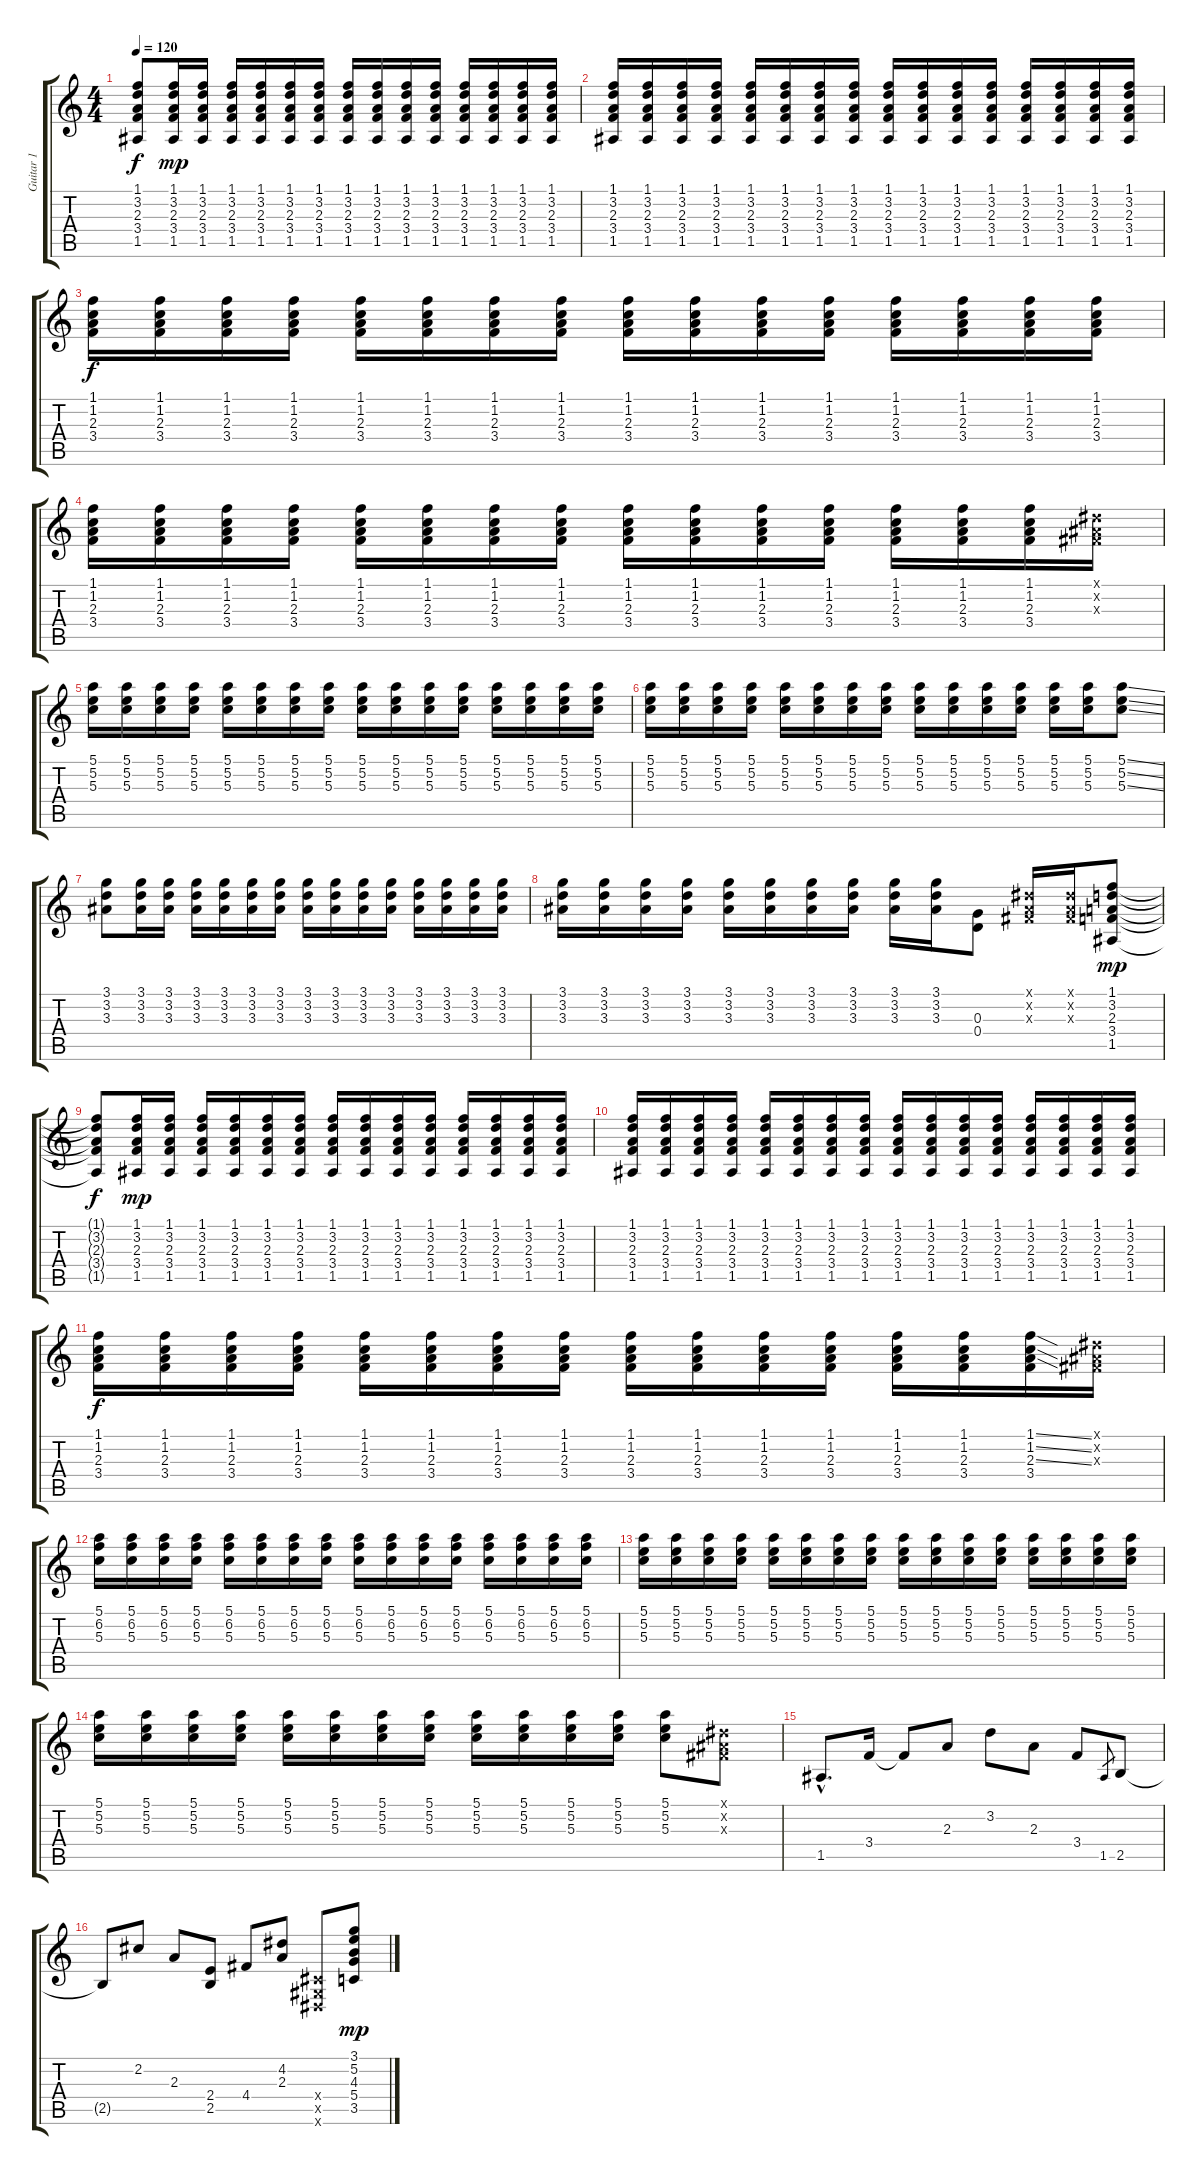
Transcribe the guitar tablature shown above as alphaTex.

\track ("Guitar 1" "Guitar 1") {instrument overdrivenguitar}
\staff {score tabs}
\tuning (E4 B3 G3 D3 A2 E2) {hide}
\ts (4 4)
\tempo 120
\clef g2
\ks c
(1.1{t} 3.2{t} 2.3{t} 3.4{t} 1.5{t}).8{dy f} (1.1 3.2 2.3 3.4 1.5).16{dy mp} (1.1 3.2 2.3 3.4 1.5).16 (1.1 3.2 2.3 3.4 1.5).16 (1.1 3.2 2.3 3.4 1.5).16 (1.1 3.2 2.3 3.4 1.5).16 (1.1 3.2 2.3 3.4 1.5).16 (1.1 3.2 2.3 3.4 1.5).16 (1.1 3.2 2.3 3.4 1.5).16 (1.1 3.2 2.3 3.4 1.5).16 (1.1 3.2 2.3 3.4 1.5).16 (1.1 3.2 2.3 3.4 1.5).16 (1.1 3.2 2.3 3.4 1.5).16 (1.1 3.2 2.3 3.4 1.5).16 (1.1 3.2 2.3 3.4 1.5).16 |
(1.1 3.2 2.3 3.4 1.5).16 (1.1 3.2 2.3 3.4 1.5).16 (1.1 3.2 2.3 3.4 1.5).16 (1.1 3.2 2.3 3.4 1.5).16 (1.1 3.2 2.3 3.4 1.5).16 (1.1 3.2 2.3 3.4 1.5).16 (1.1 3.2 2.3 3.4 1.5).16 (1.1 3.2 2.3 3.4 1.5).16 (1.1 3.2 2.3 3.4 1.5).16 (1.1 3.2 2.3 3.4 1.5).16 (1.1 3.2 2.3 3.4 1.5).16 (1.1 3.2 2.3 3.4 1.5).16 (1.1 3.2 2.3 3.4 1.5).16 (1.1 3.2 2.3 3.4 1.5).16 (1.1 3.2 2.3 3.4 1.5).16 (1.1 3.2 2.3 3.4 1.5).16 |
(1.1 1.2 2.3 3.4).16{dy f} (1.1 1.2 2.3 3.4).16 (1.1 1.2 2.3 3.4).16 (1.1 1.2 2.3 3.4).16 (1.1 1.2 2.3 3.4).16 (1.1 1.2 2.3 3.4).16 (1.1 1.2 2.3 3.4).16 (1.1 1.2 2.3 3.4).16 (1.1 1.2 2.3 3.4).16 (1.1 1.2 2.3 3.4).16 (1.1 1.2 2.3 3.4).16 (1.1 1.2 2.3 3.4).16 (1.1 1.2 2.3 3.4).16 (1.1 1.2 2.3 3.4).16 (1.1 1.2 2.3 3.4).16 (1.1 1.2 2.3 3.4).16 |
(1.1 1.2 2.3 3.4).16 (1.1 1.2 2.3 3.4).16 (1.1 1.2 2.3 3.4).16 (1.1 1.2 2.3 3.4).16 (1.1 1.2 2.3 3.4).16 (1.1 1.2 2.3 3.4).16 (1.1 1.2 2.3 3.4).16 (1.1 1.2 2.3 3.4).16 (1.1 1.2 2.3 3.4).16 (1.1 1.2 2.3 3.4).16 (1.1 1.2 2.3 3.4).16 (1.1 1.2 2.3 3.4).16 (1.1 1.2 2.3 3.4).16 (1.1 1.2 2.3 3.4).16 (1.1 1.2 2.3 3.4).16 (-1.1{x} -1.2{x} -1.3{x}).16 |
(5.1 5.2 5.3).16 (5.1 5.2 5.3).16 (5.1 5.2 5.3).16 (5.1 5.2 5.3).16 (5.1 5.2 5.3).16 (5.1 5.2 5.3).16 (5.1 5.2 5.3).16 (5.1 5.2 5.3).16 (5.1 5.2 5.3).16 (5.1 5.2 5.3).16 (5.1 5.2 5.3).16 (5.1 5.2 5.3).16 (5.1 5.2 5.3).16 (5.1 5.2 5.3).16 (5.1 5.2 5.3).16 (5.1 5.2 5.3).16 |
(5.1 5.2 5.3).16 (5.1 5.2 5.3).16 (5.1 5.2 5.3).16 (5.1 5.2 5.3).16 (5.1 5.2 5.3).16 (5.1 5.2 5.3).16 (5.1 5.2 5.3).16 (5.1 5.2 5.3).16 (5.1 5.2 5.3).16 (5.1 5.2 5.3).16 (5.1 5.2 5.3).16 (5.1 5.2 5.3).16 (5.1 5.2 5.3).16 (5.1 5.2 5.3).16 (5.1{ss} 5.2{ss} 5.3{ss}).8 |
(3.1 3.2 3.3).8 (3.1 3.2 3.3).16 (3.1 3.2 3.3).16 (3.1 3.2 3.3).16 (3.1 3.2 3.3).16 (3.1 3.2 3.3).16 (3.1 3.2 3.3).16 (3.1 3.2 3.3).16 (3.1 3.2 3.3).16 (3.1 3.2 3.3).16 (3.1 3.2 3.3).16 (3.1 3.2 3.3).16 (3.1 3.2 3.3).16 (3.1 3.2 3.3).16 (3.1 3.2 3.3).16 |
(3.1 3.2 3.3).16 (3.1 3.2 3.3).16 (3.1 3.2 3.3).16 (3.1 3.2 3.3).16 (3.1 3.2 3.3).16 (3.1 3.2 3.3).16 (3.1 3.2 3.3).16 (3.1 3.2 3.3).16 (3.1 3.2 3.3).16 (3.1 3.2 3.3).16 (0.3 0.4).8 (-1.1{x} -1.2{x} -1.3{x}).16 (-1.1{x} -1.2{x} -1.3{x}).16 (1.1 3.2 2.3 3.4 1.5).8{dy mp} |
(1.1{t} 3.2{t} 2.3{t} 3.4{t} 1.5{t}).8{dy f} (1.1 3.2 2.3 3.4 1.5).16{dy mp} (1.1 3.2 2.3 3.4 1.5).16 (1.1 3.2 2.3 3.4 1.5).16 (1.1 3.2 2.3 3.4 1.5).16 (1.1 3.2 2.3 3.4 1.5).16 (1.1 3.2 2.3 3.4 1.5).16 (1.1 3.2 2.3 3.4 1.5).16 (1.1 3.2 2.3 3.4 1.5).16 (1.1 3.2 2.3 3.4 1.5).16 (1.1 3.2 2.3 3.4 1.5).16 (1.1 3.2 2.3 3.4 1.5).16 (1.1 3.2 2.3 3.4 1.5).16 (1.1 3.2 2.3 3.4 1.5).16 (1.1 3.2 2.3 3.4 1.5).16 |
(1.1 3.2 2.3 3.4 1.5).16 (1.1 3.2 2.3 3.4 1.5).16 (1.1 3.2 2.3 3.4 1.5).16 (1.1 3.2 2.3 3.4 1.5).16 (1.1 3.2 2.3 3.4 1.5).16 (1.1 3.2 2.3 3.4 1.5).16 (1.1 3.2 2.3 3.4 1.5).16 (1.1 3.2 2.3 3.4 1.5).16 (1.1 3.2 2.3 3.4 1.5).16 (1.1 3.2 2.3 3.4 1.5).16 (1.1 3.2 2.3 3.4 1.5).16 (1.1 3.2 2.3 3.4 1.5).16 (1.1 3.2 2.3 3.4 1.5).16 (1.1 3.2 2.3 3.4 1.5).16 (1.1 3.2 2.3 3.4 1.5).16 (1.1 3.2 2.3 3.4 1.5).16 |
(1.1 1.2 2.3 3.4).16{dy f} (1.1 1.2 2.3 3.4).16 (1.1 1.2 2.3 3.4).16 (1.1 1.2 2.3 3.4).16 (1.1 1.2 2.3 3.4).16 (1.1 1.2 2.3 3.4).16 (1.1 1.2 2.3 3.4).16 (1.1 1.2 2.3 3.4).16 (1.1 1.2 2.3 3.4).16 (1.1 1.2 2.3 3.4).16 (1.1 1.2 2.3 3.4).16 (1.1 1.2 2.3 3.4).16 (1.1 1.2 2.3 3.4).16 (1.1 1.2 2.3 3.4).16 (1.1{ss} 1.2{ss} 2.3{ss} 3.4).16 (-1.1{x} -1.2{x} -1.3{x}).16 |
(5.1 6.2 5.3).16 (5.1 6.2 5.3).16 (5.1 6.2 5.3).16 (5.1 6.2 5.3).16 (5.1 6.2 5.3).16 (5.1 6.2 5.3).16 (5.1 6.2 5.3).16 (5.1 6.2 5.3).16 (5.1 6.2 5.3).16 (5.1 6.2 5.3).16 (5.1 6.2 5.3).16 (5.1 6.2 5.3).16 (5.1 6.2 5.3).16 (5.1 6.2 5.3).16 (5.1 6.2 5.3).16 (5.1 6.2 5.3).16 |
(5.1 5.2 5.3).16 (5.1 5.2 5.3).16 (5.1 5.2 5.3).16 (5.1 5.2 5.3).16 (5.1 5.2 5.3).16 (5.1 5.2 5.3).16 (5.1 5.2 5.3).16 (5.1 5.2 5.3).16 (5.1 5.2 5.3).16 (5.1 5.2 5.3).16 (5.1 5.2 5.3).16 (5.1 5.2 5.3).16 (5.1 5.2 5.3).16 (5.1 5.2 5.3).16 (5.1 5.2 5.3).16 (5.1 5.2 5.3).16 |
(5.1 5.2 5.3).16 (5.1 5.2 5.3).16 (5.1 5.2 5.3).16 (5.1 5.2 5.3).16 (5.1 5.2 5.3).16 (5.1 5.2 5.3).16 (5.1 5.2 5.3).16 (5.1 5.2 5.3).16 (5.1 5.2 5.3).16 (5.1 5.2 5.3).16 (5.1 5.2 5.3).16 (5.1 5.2 5.3).16 (5.1 5.2 5.3).8 (-1.1{x} -1.2{x} -1.3{x}).8 |
1.5{hac}.8{d} 3.4.16 3.4{t}.8 2.3.8 3.2.8 2.3.8 3.4.8 1.5.8{gr} 2.5.8 |
2.5{t}.8 2.2.8 2.3.8 (2.4 2.5).8 4.4.8 (4.2 2.3).8 (-1.4{x} -1.5{x} -1.6{x}).8 (3.1 5.2 4.3 5.4 3.5).8{dy mp}
